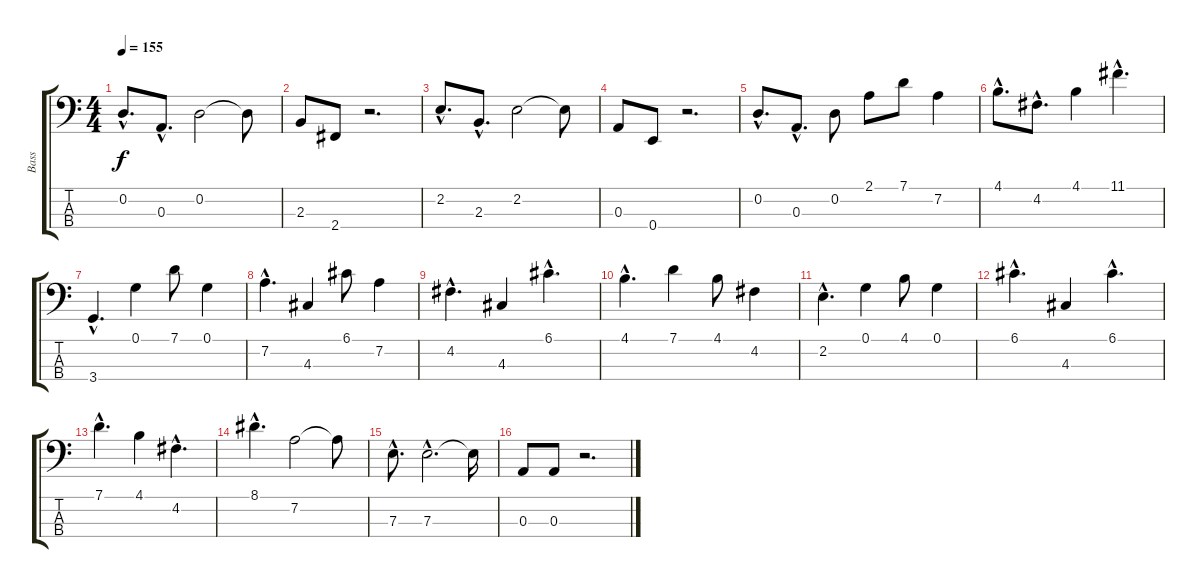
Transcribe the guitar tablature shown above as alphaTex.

\track ("Bass" "Bass") {instrument fretlessbass}
\staff {score tabs}
\tuning (G2 D2 A1 E1) {hide}
\ts (4 4)
\tempo 155
\clef f4
\ks c
0.2{hac}.8{d dy f} 0.3{hac}.8{d} 0.2.2 0.2{t}.8 |
2.3.8 2.4.8 r.2{d} |
2.2{hac}.8{d} 2.3{hac}.8{d} 2.2.2 2.2{t}.8 |
0.3.8 0.4.8 r.2{d} |
0.2{hac}.8{d} 0.3{hac}.8{d} 0.2.8 2.1.8 7.1.8 7.2.4 |
4.1{hac}.8{d} 4.2{hac}.8{d} 4.1.4 11.1{hac}.4{d} |
3.4{hac}.4{d} 0.1.4 7.1.8 0.1.4 |
7.2{hac}.4{d} 4.3.4 6.1.8 7.2.4 |
4.2{hac}.4{d} 4.3.4 6.1{hac}.4{d} |
4.1{hac}.4{d} 7.1.4 4.1.8 4.2.4 |
2.2{hac}.4{d} 0.1.4 4.1.8 0.1.4 |
6.1{hac}.4{d} 4.3.4 6.1{hac}.4{d} |
7.1{hac}.4{d} 4.1.4 4.2{hac}.4{d} |
8.1{hac}.4{d} 7.2.2 7.2{t}.8 |
7.3{hac}.8{d} 7.3{hac}.2{d} 7.3{t}.16 |
0.3.8 0.3.8 r.2{d}
